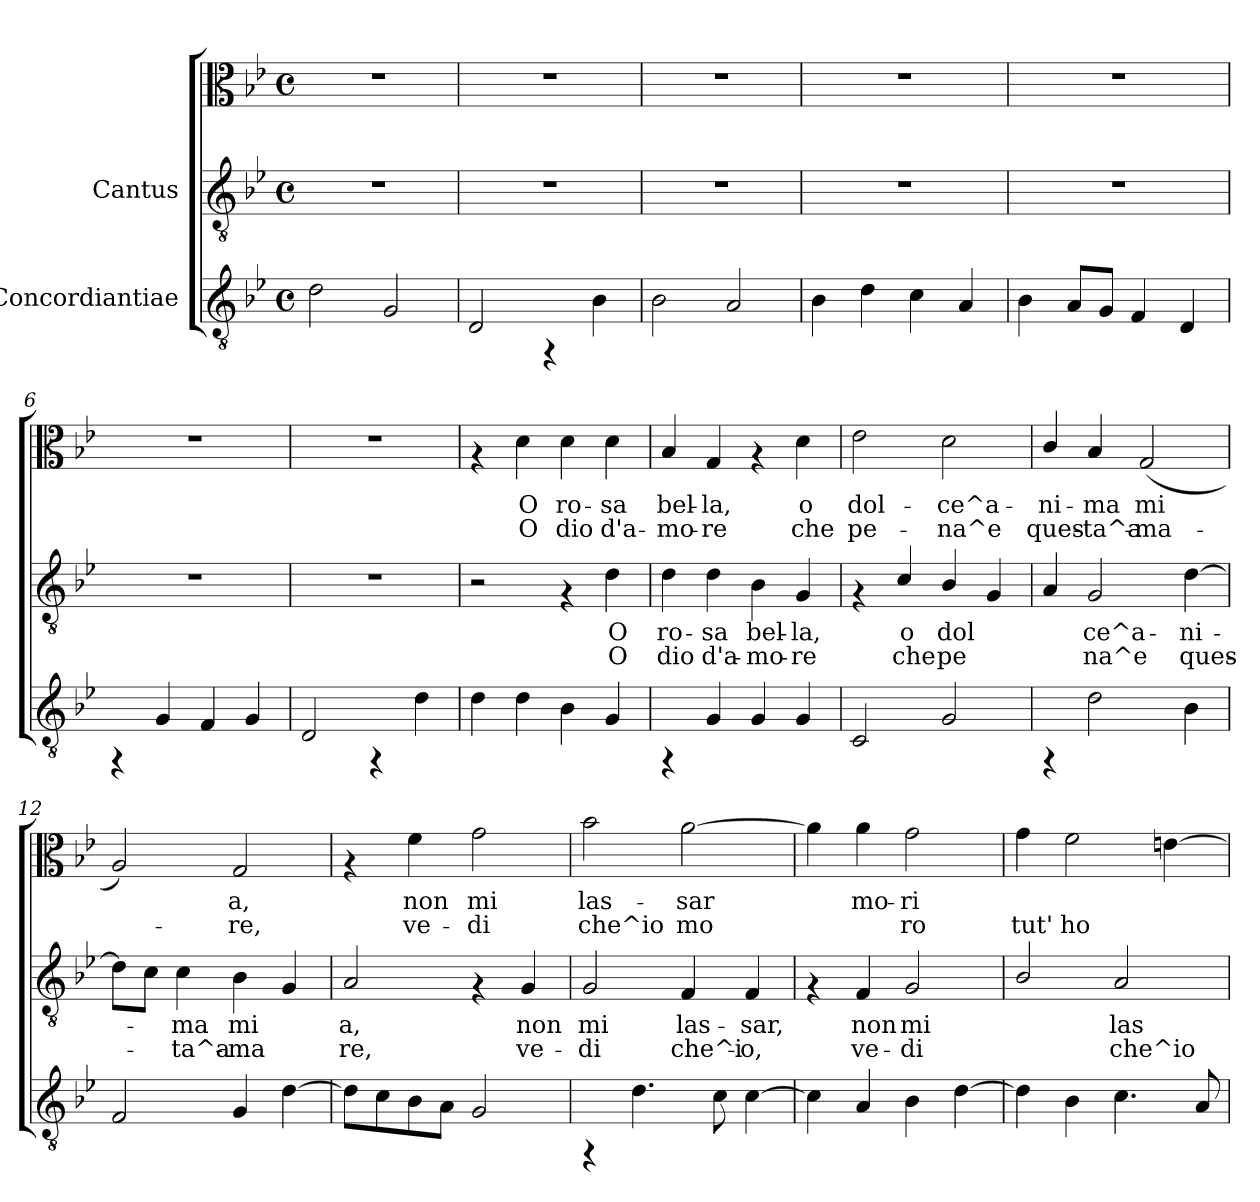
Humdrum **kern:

**kern	**kern	**text	**text	**kern	**text	**text
*part2	*part1	*part1	*part1	*part1	*part1	*part1
*staff3	*staff2	*staff2	*staff2	*staff1	*staff1	*staff1
*I"Concordiantiae	*I"Cantus	*	*	*	*	*
!!LO:PB:g=z
*stria5	*stria5	*	*	*stria5	*	*
*clefGv2	*clefGv2	*	*	*clefC3	*	*
*k[b-e-]	*k[b-e-]	*	*	*k[b-e-]	*	*
*B-:	*B-:	*	*	*B-:	*	*
*M4/4	*M4/4	*	*	*M4/4	*	*
*met(c)	*met(c)	*	*	*met(c)	*	*
*MM132	*MM132	*	*	*MM132	*	*
=1	=1	=1	=1	=1	=1	=1
2d\	1r	.	.	1r	.	.
2G/	.	.	.	.	.	.
=2	=2	=2	=2	=2	=2	=2
2D/	1r	.	.	1r	.	.
4rFF	.	.	.	.	.	.
4B-\	.	.	.	.	.	.
=3	=3	=3	=3	=3	=3	=3
2B-\	1r	.	.	1r	.	.
2A/	.	.	.	.	.	.
=4	=4	=4	=4	=4	=4	=4
4B-\	1r	.	.	1r	.	.
4d\	.	.	.	.	.	.
4c\	.	.	.	.	.	.
4A/	.	.	.	.	.	.
=5	=5	=5	=5	=5	=5	=5
4B-\	1r	.	.	1r	.	.
8A/L	.	.	.	.	.	.
8G/J	.	.	.	.	.	.
4F/	.	.	.	.	.	.
4D/	.	.	.	.	.	.
=6	=6	=6	=6	=6	=6	=6
4rFF	1r	.	.	1r	.	.
4G/	.	.	.	.	.	.
4F/	.	.	.	.	.	.
4G/	.	.	.	.	.	.
!!LO:LB:g=z
=7	=7	=7	=7	=7	=7	=7
2D/	1r	.	.	1r	.	.
4rFF	.	.	.	.	.	.
4d\	.	.	.	.	.	.
=8	=8	=8	=8	=8	=8	=8
4d\	2r	.	.	4rG	.	.
!	!	!	!	!	!LO:LY:b:cj	!LO:LY:b:cj
4d\	.	.	.	4d\	O	O
!	!	!	!	!	!LO:LY:b:cj	!LO:LY:b:cj
4B-\	4rF	.	.	4d\	ro-	-dio
!	!	!LO:LY:b:cj	!LO:LY:b:cj	!	!LO:LY:b:cj	!LO:LY:b:cj
4G/	4d\	-O	O	4d\	sa	d'a-
=9	=9	=9	=9	=9	=9	=9
!	!	!LO:LY:b:cj	!LO:LY:b:cj	!	!LO:LY:b:cj	!LO:LY:b:cj
4rFF	4d\	ro-	-dio	4B-/	bel-	-mo-
!	!	!LO:LY:b:cj	!LO:LY:b:cj	!	!LO:LY:b:cj	!LO:LY:b:cj
4G/	4d\	sa	d'a-	4G/	-la,	re
!	!	!LO:LY:b:cj	!LO:LY:b:cj	!	!	!
4G/	4B-\	-bel-	-mo-	4rG	.	.
!	!	!LO:LY:b:cj	!LO:LY:b:cj	!	!LO:LY:b:cj	!LO:LY:b:cj
4G/	4G/	-la,	re	4d\	o	che
=10	=10	=10	=10	=10	=10	=10
!	!	!	!	!	!LO:LY:b:cj	!LO:LY:b:cj
2C/	4rF	.	.	2e-\	dol-	-pe-
!	!	!LO:LY:b:cj	!LO:LY:b:cj	!	!	!
.	4c/	o	che	.	.	.
!	!	!LO:LY:b:cj	!LO:LY:b:cj	!	!LO:LY:b:cj	!LO:LY:b:cj
2G/	4B-/	dol-	-pe-	2d\	-ce^a-	-na^e
!	!	!LO:LY:b:cj	!LO:LY:b:cj	!	!	!
.	4G/	--	--	.	.	.
=11	=11	=11	=11	=11	=11	=11
!	!	!LO:LY:b:cj	!LO:LY:b:cj	!	!LO:LY:b:cj	!LO:LY:b:cj
4rFF	4A/	-	.	4c/	-ni-	-ques-
!	!	!LO:LY:b:cj	!LO:LY:b:cj	!	!LO:LY:b:cj	!LO:LY:b:cj
2d\	2G/	ce^a-	-na^e	4B-/	-ma	ta^a-
!	!	!	!	!	!LO:LY:b:cj	!LO:LY:b:cj
.	.	.	.	(<2G/	-mi-	-ma-
!	!	!LO:LY:b:cj	!LO:LY:b:cj	!	!	!
4B-\	[>4d\	ni-	-ques-	.	.	.
!!LO:LB:g=z
=12	=12	=12	=12	=12	=12	=12
!	!	!LO:LY:b:cj	!LO:LY:b:cj	!	!LO:LY:b:cj	!LO:LY:b:cj
2F/	8d\L]	.	.	2A/)	-	.
!	!	!LO:LY:b:cj	!LO:LY:b:cj	!	!	!
.	8c\J	.	.	.	.	.
!	!	!LO:LY:b:cj	!LO:LY:b:cj	!	!	!
.	4c\	ma	ta^a-	.	.	.
!	!	!LO:LY:b:cj	!LO:LY:b:cj	!	!LO:LY:b:cj	!LO:LY:b:cj
4G/	4B-\	-mi-	-ma-	2G/	a,	re,
!	!	!LO:LY:b:cj	!LO:LY:b:cj	!	!	!
[>4d\	4G/	--	--	.	.	.
=13	=13	=13	=13	=13	=13	=13
!	!	!LO:LY:b:cj	!LO:LY:b:cj	!	!	!
8d\L]	2A/	a,	re,	4rG	.	.
8c\	.	.	.	.	.	.
!	!	!	!	!	!LO:LY:b:cj	!LO:LY:b:cj
8B-\	.	.	.	4f\	-non	ve-
8A\J	.	.	.	.	.	.
!	!	!	!	!	!LO:LY:b:cj	!LO:LY:b:cj
2G/	4rF	.	.	2g\	-mi	di
!	!	!LO:LY:b:cj	!LO:LY:b:cj	!	!	!
.	4G/	non	ve-	.	.	.
=14	=14	=14	=14	=14	=14	=14
!	!	!LO:LY:b:cj	!LO:LY:b:cj	!	!LO:LY:b:cj	!LO:LY:b:cj
4rFF	2G/	mi	di	2b-\	-las-	-che^io
4.d\	.	.	.	.	.	.
!	!	!LO:LY:b:cj	!LO:LY:b:cj	!	!LO:LY:b:cj	!LO:LY:b:cj
.	4F/	las-	-che^i-	[>2a\	sar	mo
8c\	.	.	.	.	.	.
!	!	!LO:LY:b:cj	!LO:LY:b:cj	!	!	!
[>4c\	4F/	-sar,	o,	.	.	.
=15	=15	=15	=15	=15	=15	=15
!	!	!	!	!	!LO:LY:b:cj	!LO:LY:b:cj
4c\]	4rF	.	.	4a\]	.	.
!	!	!LO:LY:b:cj	!LO:LY:b:cj	!	!LO:LY:b:cj	!LO:LY:b:cj
4A/	4F/	non	ve-	4a\	mo-	--
!	!	!LO:LY:b:cj	!LO:LY:b:cj	!	!LO:LY:b:cj	!LO:LY:b:cj
4B-\	2G/	-mi	di	2g\	-ri	ro
[>4d\	.	.	.	.	.	.
=16	=16	=16	=16	=16	=16	=16
!	!	!LO:LY:b:cj	!LO:LY:b:cj	!	!LO:LY:b:cj	!LO:LY:b:cj
4d\]	2B-/	-	.	4g\	-	-tut'
!	!	!	!	!	!LO:LY:b:cj	!LO:LY:b:cj
4B-\	.	.	.	2f\	-	-ho-
!	!	!LO:LY:b:cj	!LO:LY:b:cj	!	!	!
4.c\	2A/	las-	-che^io	.	.	.
!	!	!	!	!	!LO:LY:b:cj	!LO:LY:b:cj
.	.	.	.	[>4en\	--	--
8A/	.	.	.	.	.	.
=	=	=	=	=	=	=
*-	*-	*-	*-	*-	*-	*-
